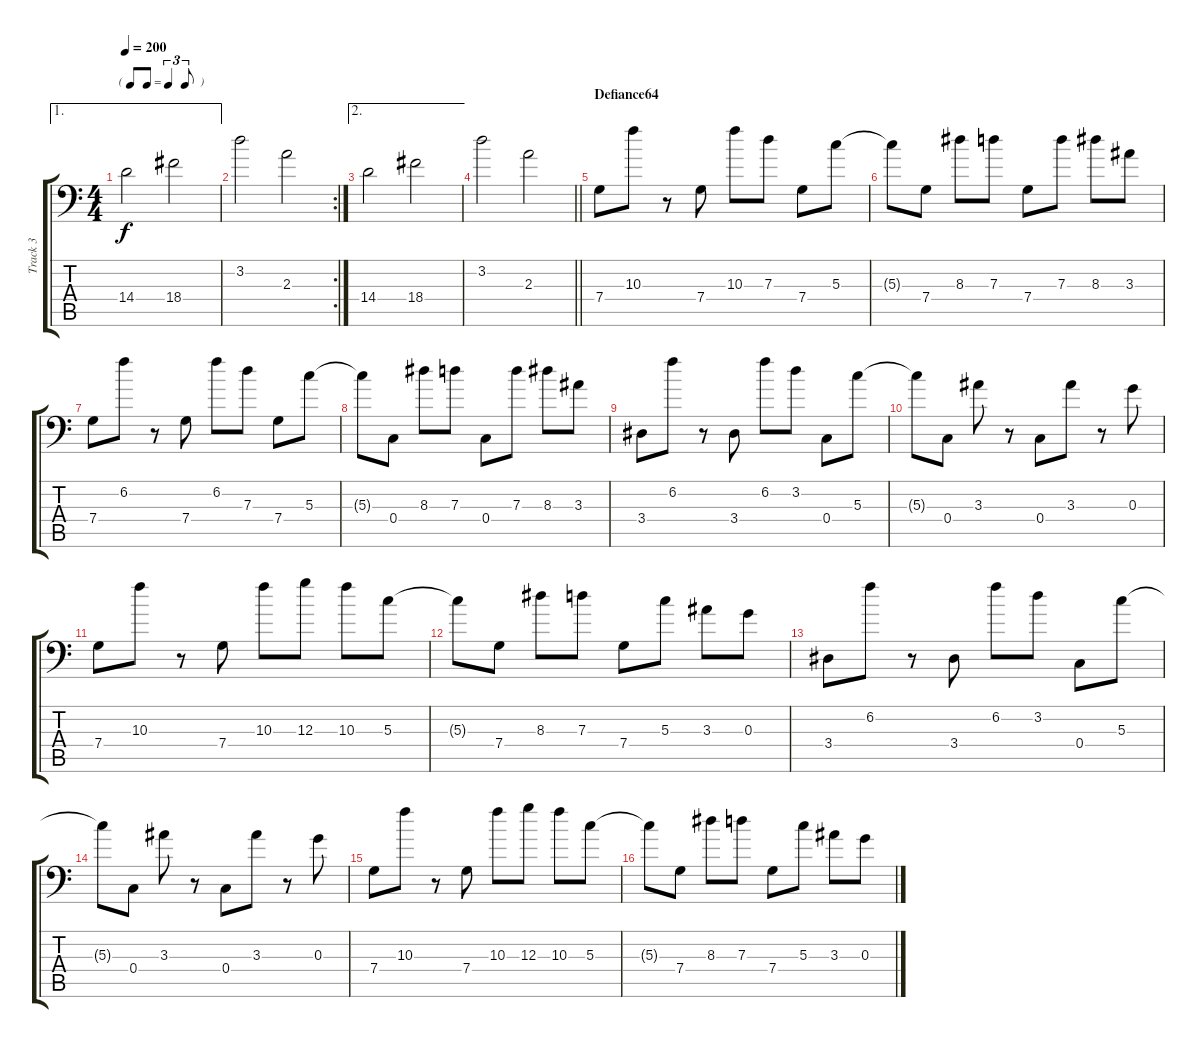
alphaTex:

\track ("Track 3" "Track 3") {instrument slapbass1}
\staff {score tabs}
\tuning (E4 B3 G3 C2 Gb1 C1) {hide}
\ae 1
\ts (4 4)
\tf triplet8th
\tempo 200
\clef f4
\ks c
14.4.2{dy f} 18.4.2 |
\rc 2
3.2.2 2.3.2 |
\ae 2
14.4.2 18.4.2 |
\barLineRight lightlight
3.2.2 2.3.2 |
\section ("" "Defiance64")
7.4.8{volume 16 balance 8 instrument slapbass1} 10.3.8 r.8 7.4.8 10.3.8 7.3.8 7.4.8 5.3.8 |
5.3{t}.8 7.4.8 8.3.8 7.3.8 7.4.8 7.3.8 8.3.8 3.3.8 |
7.4.8 6.2.8 r.8 7.4.8 6.2.8 7.3.8 7.4.8 5.3.8 |
5.3{t}.8 0.4.8 8.3.8 7.3.8 0.4.8 7.3.8 8.3.8 3.3.8 |
3.4.8 6.2.8 r.8 3.4.8 6.2.8 3.2.8 0.4.8 5.3.8 |
5.3{t}.8 0.4.8 3.3.8 r.8 0.4.8 3.3.8 r.8 0.3.8 |
7.4.8 10.3.8 r.8 7.4.8 10.3.8 12.3.8 10.3.8 5.3.8 |
5.3{t}.8 7.4.8 8.3.8 7.3.8 7.4.8 5.3.8 3.3.8 0.3.8 |
3.4.8 6.2.8 r.8 3.4.8 6.2.8 3.2.8 0.4.8 5.3.8 |
5.3{t}.8 0.4.8 3.3.8 r.8 0.4.8 3.3.8 r.8 0.3.8 |
7.4.8 10.3.8 r.8 7.4.8 10.3.8 12.3.8 10.3.8 5.3.8 |
5.3{t}.8 7.4.8 8.3.8 7.3.8 7.4.8 5.3.8 3.3.8 0.3.8
